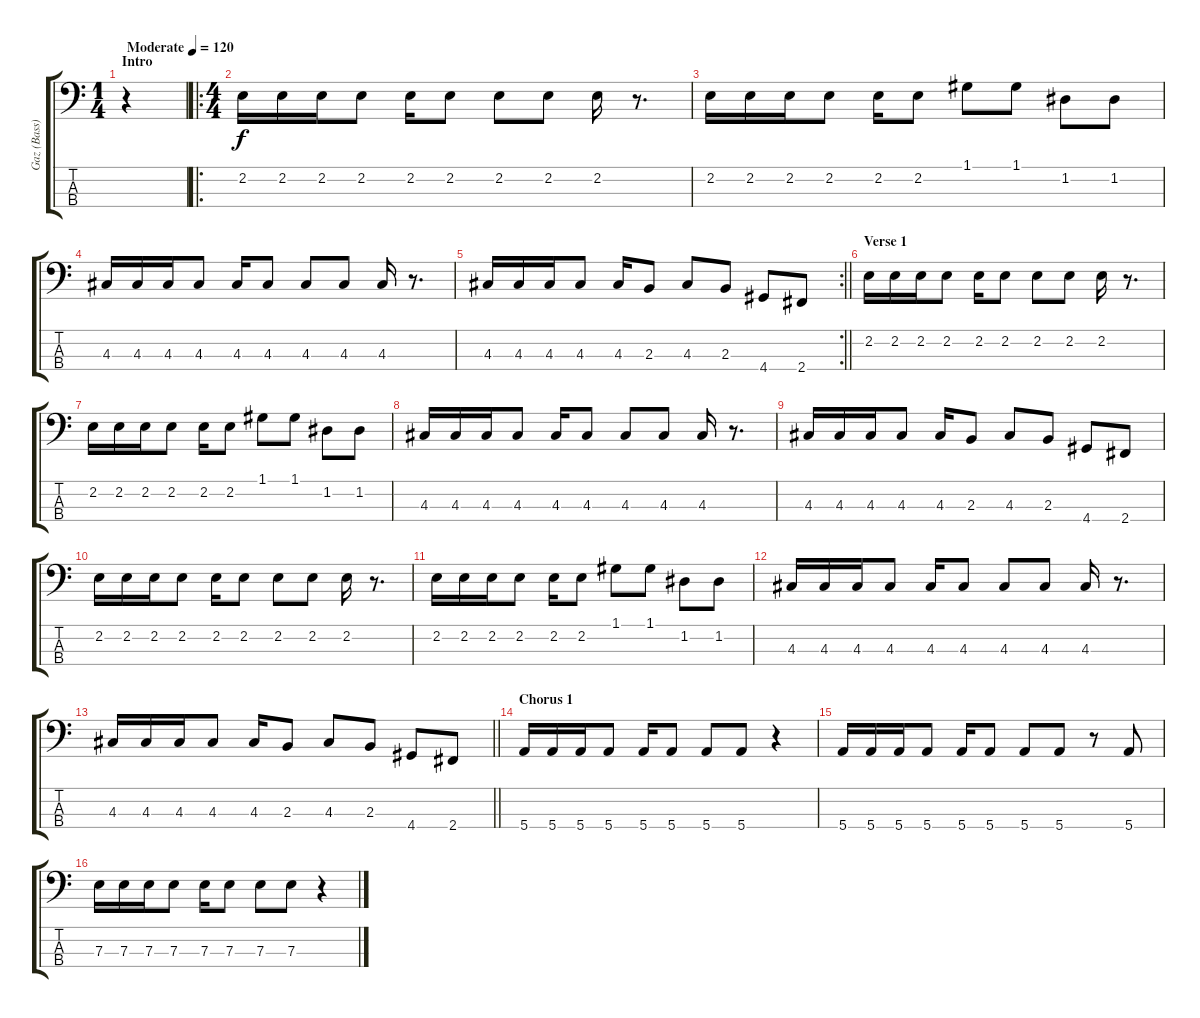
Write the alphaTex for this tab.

\track ("Gaz (Bass)" "Gaz (Bass)") {instrument electricbasspick}
\staff {score tabs}
\tuning (G2 D2 A1 E1) {hide}
\ts (1 4)
\section ("" "Intro")
\tempo (120 "Moderate")
\clef f4
\ks c
r.4{dy f instrument electricbasspick} |
\ro
\ts (4 4)
2.2.16 2.2.16 2.2.16 2.2.8 2.2.16 2.2.8 2.2.8 2.2.8 2.2.16 r.8{d} |
2.2.16 2.2.16 2.2.16 2.2.8 2.2.16 2.2.8 1.1.8 1.1.8 1.2.8 1.2.8 |
4.3.16 4.3.16 4.3.16 4.3.8 4.3.16 4.3.8 4.3.8 4.3.8 4.3.16 r.8{d} |
\rc 2
\barLineRight lightlight
4.3.16 4.3.16 4.3.16 4.3.8 4.3.16 2.3.8 4.3.8 2.3.8 4.4.8 2.4.8 |
\section ("" "Verse 1")
2.2.16 2.2.16 2.2.16 2.2.8 2.2.16 2.2.8 2.2.8 2.2.8 2.2.16 r.8{d} |
2.2.16 2.2.16 2.2.16 2.2.8 2.2.16 2.2.8 1.1.8 1.1.8 1.2.8 1.2.8 |
4.3.16 4.3.16 4.3.16 4.3.8 4.3.16 4.3.8 4.3.8 4.3.8 4.3.16 r.8{d} |
4.3.16 4.3.16 4.3.16 4.3.8 4.3.16 2.3.8 4.3.8 2.3.8 4.4.8 2.4.8 |
2.2.16 2.2.16 2.2.16 2.2.8 2.2.16 2.2.8 2.2.8 2.2.8 2.2.16 r.8{d} |
2.2.16 2.2.16 2.2.16 2.2.8 2.2.16 2.2.8 1.1.8 1.1.8 1.2.8 1.2.8 |
4.3.16 4.3.16 4.3.16 4.3.8 4.3.16 4.3.8 4.3.8 4.3.8 4.3.16 r.8{d} |
\barLineRight lightlight
4.3.16 4.3.16 4.3.16 4.3.8 4.3.16 2.3.8 4.3.8 2.3.8 4.4.8 2.4.8 |
\section ("" "Chorus 1")
5.4.16 5.4.16 5.4.16 5.4.8 5.4.16 5.4.8 5.4.8 5.4.8 r.4 |
5.4.16 5.4.16 5.4.16 5.4.8 5.4.16 5.4.8 5.4.8 5.4.8 r.8 5.4.8 |
7.3.16 7.3.16 7.3.16 7.3.8 7.3.16 7.3.8 7.3.8 7.3.8 r.4
